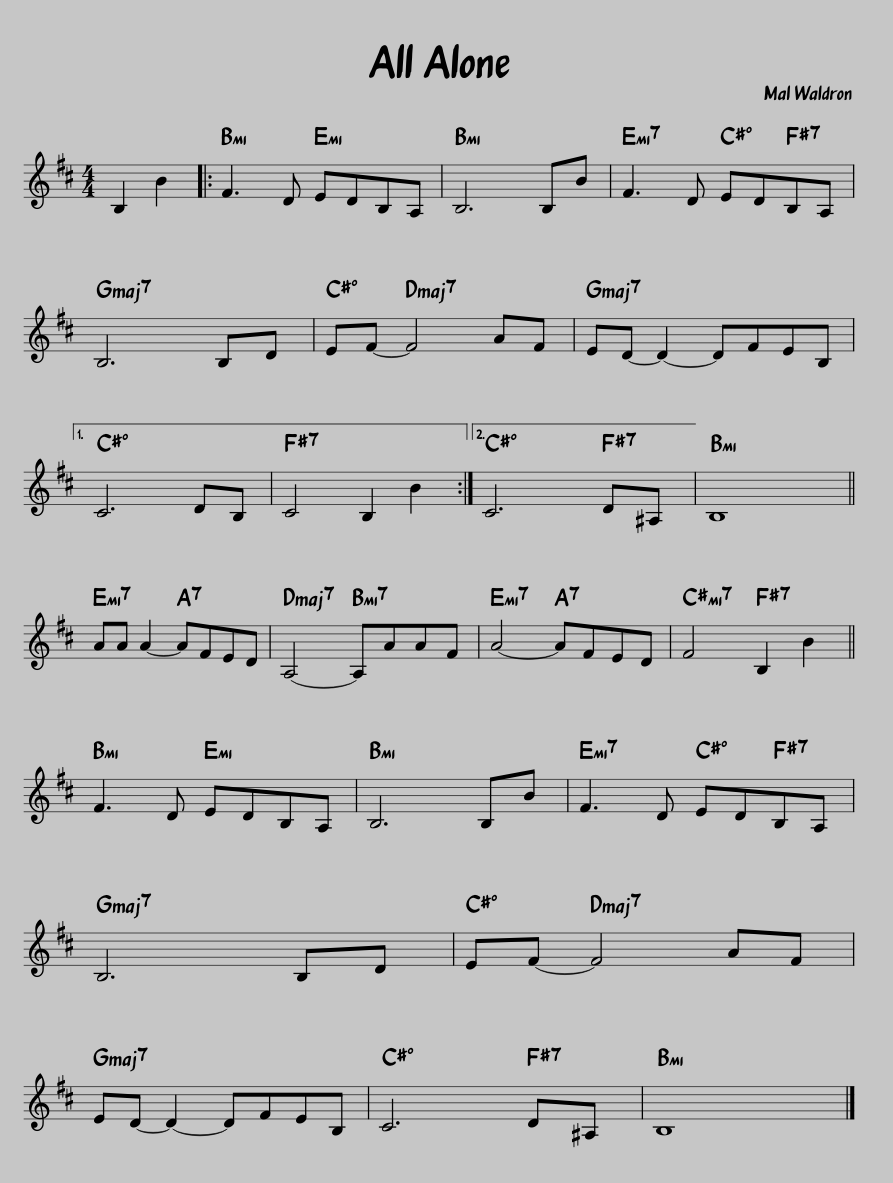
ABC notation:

X:1
L:1/8
M:4/4
I:linebreak $
K:D
V:1 treble
V:1
 B,2 B2 |: F3 D EDB,A, | B,6 B,B | F3 D EDB,A, |$ B,6 B,D | %5
 EF- F4 AF | ED- D2- DFEB, |1$ C6 DB, || C4 B,2 B2 :|2 C6 D^A, || %10
 B,8 ||$ AA A2- AFED | A,4- A,AAF | A4- AFED | F4 B,2 B2 ||$ %15
 F3 D EDB,A, | B,6 B,B | F3 D EDB,A, |$ B,6 B,D | EF- F4 AF |$ %20
 ED- D2- DFEB, | C6 D^A, | B,8 |] %23
